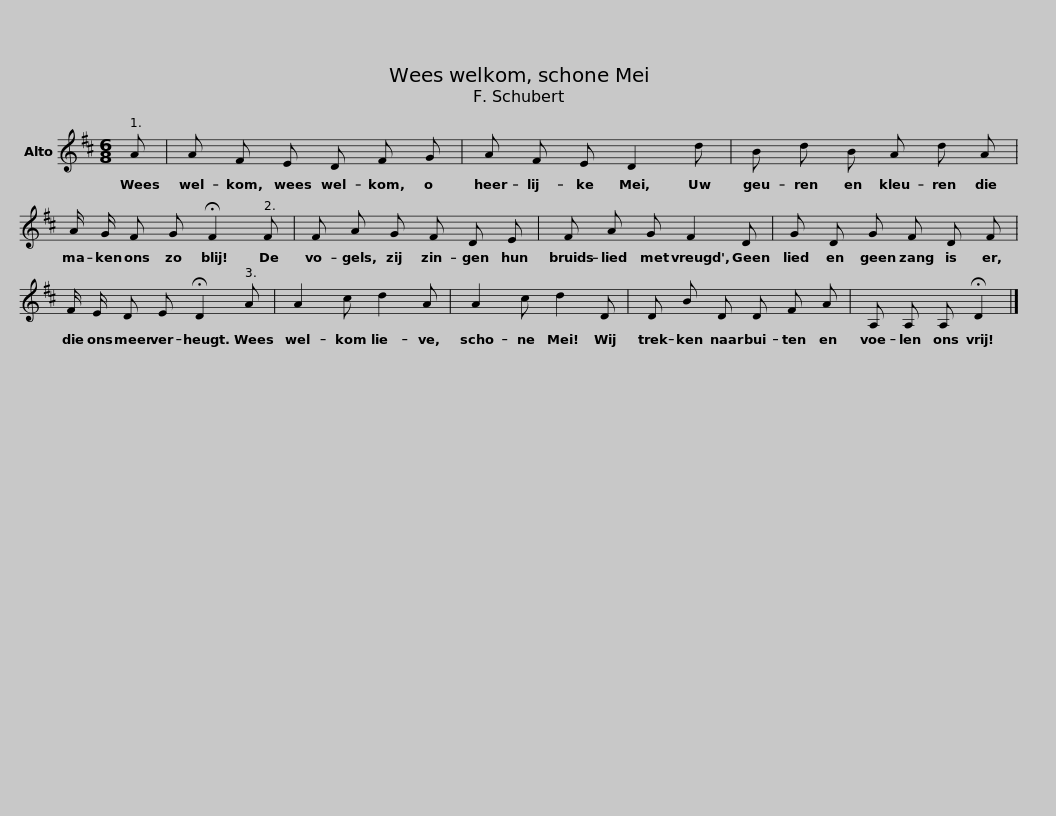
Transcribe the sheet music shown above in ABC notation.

X:1
L:1/8
M:6/8
I:linebreak $
K:D
V:1 treble
V:1
 A | A F E D F G | A F E D2 d | B d B A d A |$ A/ G/ F G !fermata!F2 F | %5
 F A G F D E | F A G F2 D |$ G D G F D F | F/ E/ D E !fermata!D2 A | A2 c d2 A | %10
 A2 c d2 D |$ D B D D F A | A, A, A, !fermata!D2 |] %13
